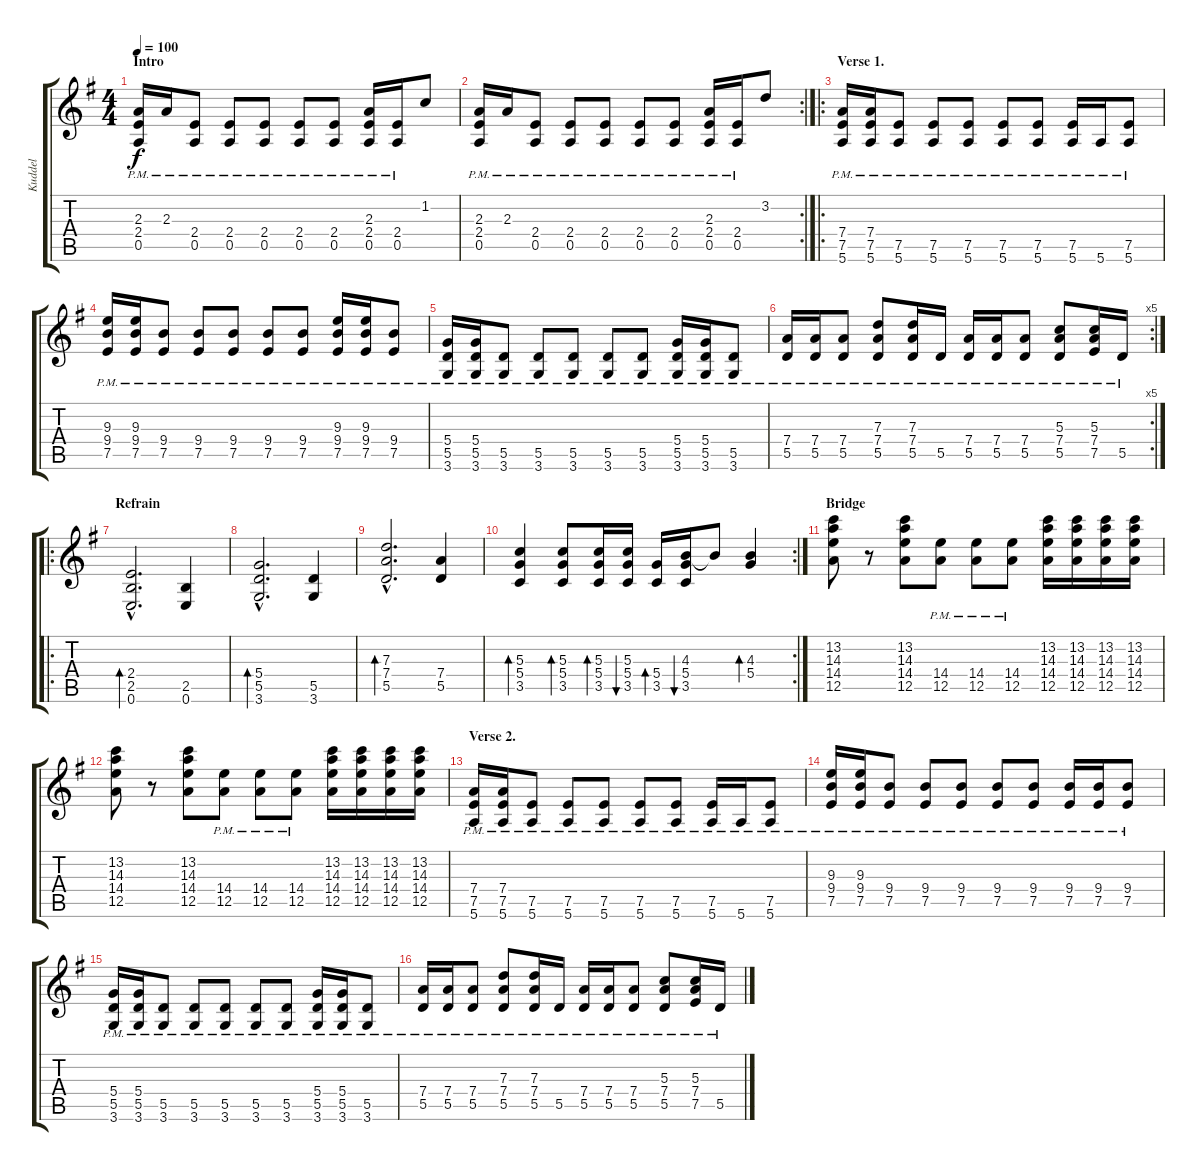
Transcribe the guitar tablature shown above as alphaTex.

\track ("Kuddel" "Kuddel") {instrument distortionguitar}
\staff {score tabs}
\tuning (E4 B3 G3 D3 A2 E2) {hide}
\ts (4 4)
\section ("" "Intro")
\tempo 100
\clef g2
\ks g
(2.3{pm} 2.4{pm} 0.5{pm}).16{dy f instrument distortionguitar} 2.3{pm}.16 (2.4{pm} 0.5{pm}).8 (2.4{pm} 0.5{pm}).8 (2.4{pm} 0.5{pm}).8 (2.4{pm} 0.5{pm}).8 (2.4{pm} 0.5{pm}).8 (2.3{pm} 2.4{pm} 0.5{pm}).16 (2.4{pm} 0.5{pm}).16 1.2.8 |
\rc 2
(2.3{pm} 2.4{pm} 0.5{pm}).16 2.3{pm}.16 (2.4{pm} 0.5{pm}).8 (2.4{pm} 0.5{pm}).8 (2.4{pm} 0.5{pm}).8 (2.4{pm} 0.5{pm}).8 (2.4{pm} 0.5{pm}).8 (2.3{pm} 2.4{pm} 0.5{pm}).16 (2.4{pm} 0.5{pm}).16 3.2.8 |
\ro
\section ("" "Verse 1.")
(7.4{pm} 7.5{pm} 5.6{pm}).16 (7.4{pm} 7.5{pm} 5.6{pm}).16 (7.5{pm} 5.6{pm}).8 (7.5{pm} 5.6{pm}).8 (7.5{pm} 5.6{pm}).8 (7.5{pm} 5.6{pm}).8 (7.5{pm} 5.6{pm}).8 (7.5{pm} 5.6{pm}).16 5.6{pm}.16 (7.5{pm} 5.6{pm}).8 |
(9.3{pm} 9.4{pm} 7.5{pm}).16 (9.3{pm} 9.4{pm} 7.5{pm}).16 (9.4{pm} 7.5{pm}).8 (9.4{pm} 7.5{pm}).8 (9.4{pm} 7.5{pm}).8 (9.4{pm} 7.5{pm}).8 (9.4{pm} 7.5{pm}).8 (9.3{pm} 9.4{pm} 7.5{pm}).16 (9.3{pm} 9.4{pm} 7.5{pm}).16 (9.4{pm} 7.5{pm}).8 |
(5.4{pm} 5.5{pm} 3.6{pm}).16 (5.4{pm} 5.5{pm} 3.6{pm}).16 (5.5{pm} 3.6{pm}).8 (5.5{pm} 3.6{pm}).8 (5.5{pm} 3.6{pm}).8 (5.5{pm} 3.6{pm}).8 (5.5{pm} 3.6{pm}).8 (5.4{pm} 5.5{pm} 3.6{pm}).16 (5.4{pm} 5.5{pm} 3.6{pm}).16 (5.5{pm} 3.6{pm}).8 |
\rc 5
(7.4{pm} 5.5{pm}).16 (7.4{pm} 5.5{pm}).16 (7.4{pm} 5.5{pm}).8 (7.3{pm} 7.4{pm} 5.5{pm}).8 (7.3{pm} 7.4{pm} 5.5{pm}).16 5.5{pm}.16 (7.4{pm} 5.5{pm}).16 (7.4{pm} 5.5{pm}).16 (7.4{pm} 5.5{pm}).8 (5.3{pm} 7.4{pm} 5.5{pm}).8 (5.3{pm} 7.4{pm} 7.5{pm}).16 5.5{pm}.16 |
\ro
\section ("" "Refrain")
(2.4{hac} 2.5{hac} 0.6{hac}).2{d bd 240} (2.5 0.6).4 |
(5.4{hac} 5.5{hac} 3.6{hac}).2{d bd 240} (5.5 3.6).4 |
(7.3{hac} 7.4{hac} 5.5{hac}).2{d bd 240} (7.4 5.5).4 |
\rc 2
(5.3 5.4 3.5).4{bd 120} (5.3 5.4 3.5).8{bd 120} (5.3 5.4 3.5).16{bd 120} (5.3 5.4 3.5).16{bu 120} (5.4 3.5).16{bd 120} (4.3 5.4 3.5).16{bu 120} 4.3{t}.8 (4.3 5.4).4{bd 120} |
\section ("" "Bridge")
(13.2 14.3 14.4 12.5).8 r.8 (13.2 14.3 14.4 12.5).8 (14.4{pm} 12.5{pm}).8 (14.4{pm} 12.5{pm}).8 (14.4{pm} 12.5{pm}).8 (13.2 14.3 14.4 12.5).16 (13.2 14.3 14.4 12.5).16 (13.2 14.3 14.4 12.5).16 (13.2 14.3 14.4 12.5).16 |
(13.2 14.3 14.4 12.5).8 r.8 (13.2 14.3 14.4 12.5).8 (14.4{pm} 12.5{pm}).8 (14.4{pm} 12.5{pm}).8 (14.4{pm} 12.5{pm}).8 (13.2 14.3 14.4 12.5).16 (13.2 14.3 14.4 12.5).16 (13.2 14.3 14.4 12.5).16 (13.2 14.3 14.4 12.5).16 |
\section ("" "Verse 2.")
(7.4{pm} 7.5{pm} 5.6{pm}).16 (7.4{pm} 7.5{pm} 5.6{pm}).16 (7.5{pm} 5.6{pm}).8 (7.5{pm} 5.6{pm}).8 (7.5{pm} 5.6{pm}).8 (7.5{pm} 5.6{pm}).8 (7.5{pm} 5.6{pm}).8 (7.5{pm} 5.6{pm}).16 5.6{pm}.16 (7.5{pm} 5.6{pm}).8 |
(9.3{pm} 9.4{pm} 7.5{pm}).16 (9.3{pm} 9.4{pm} 7.5{pm}).16 (9.4{pm} 7.5{pm}).8 (9.4{pm} 7.5{pm}).8 (9.4{pm} 7.5{pm}).8 (9.4{pm} 7.5{pm}).8 (9.4{pm} 7.5{pm}).8 (9.4{pm} 7.5{pm}).16 (9.4{pm} 7.5{pm}).16 (9.4{pm} 7.5{pm}).8 |
(5.4{pm} 5.5{pm} 3.6{pm}).16 (5.4{pm} 5.5{pm} 3.6{pm}).16 (5.5{pm} 3.6{pm}).8 (5.5{pm} 3.6{pm}).8 (5.5{pm} 3.6{pm}).8 (5.5{pm} 3.6{pm}).8 (5.5{pm} 3.6{pm}).8 (5.4{pm} 5.5{pm} 3.6{pm}).16 (5.4{pm} 5.5{pm} 3.6{pm}).16 (5.5{pm} 3.6{pm}).8 |
(7.4{pm} 5.5{pm}).16 (7.4{pm} 5.5{pm}).16 (7.4{pm} 5.5{pm}).8 (7.3{pm} 7.4{pm} 5.5{pm}).8 (7.3{pm} 7.4{pm} 5.5{pm}).16 5.5{pm}.16 (7.4{pm} 5.5{pm}).16 (7.4{pm} 5.5{pm}).16 (7.4{pm} 5.5{pm}).8 (5.3{pm} 7.4{pm} 5.5{pm}).8 (5.3{pm} 7.4{pm} 7.5{pm}).16 5.5{pm}.16
